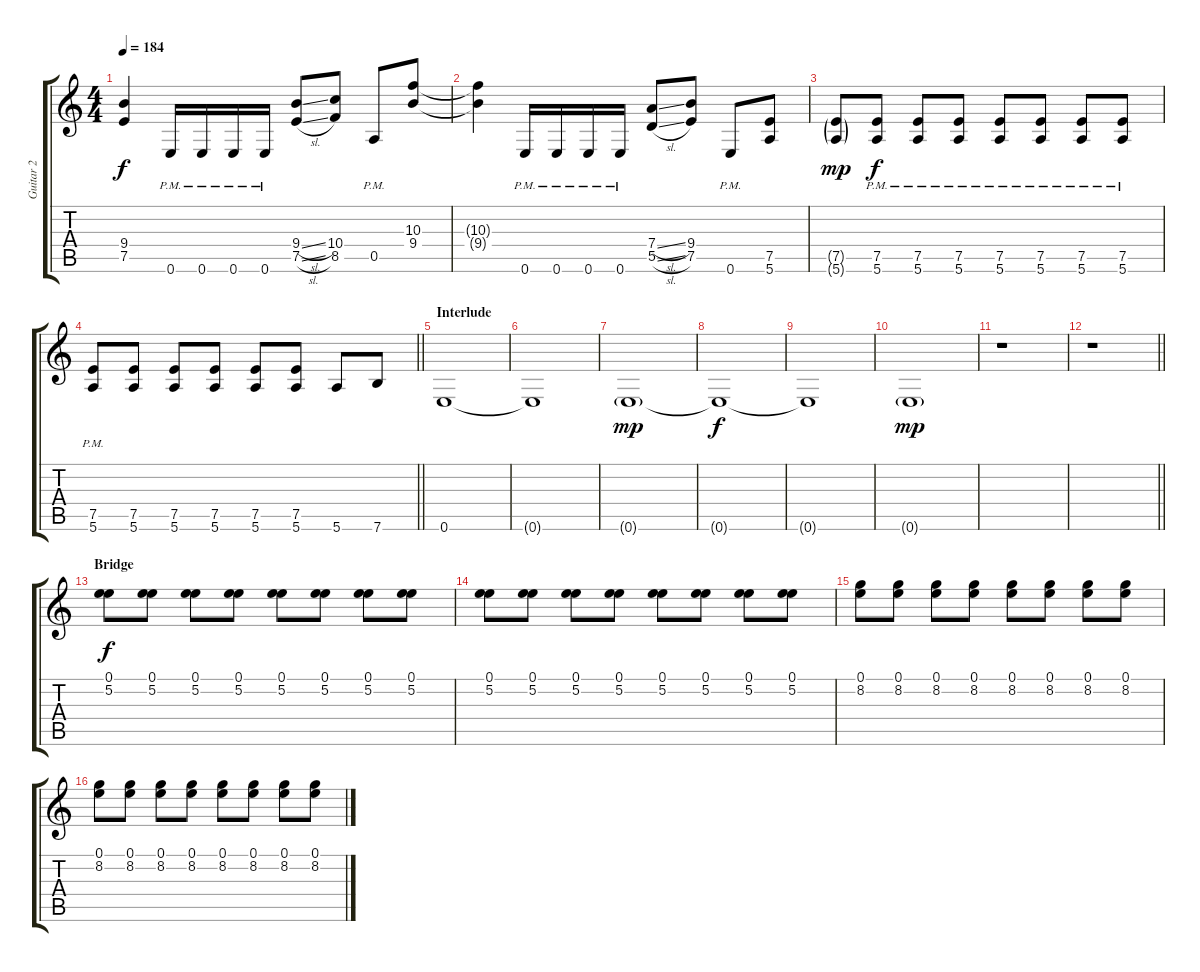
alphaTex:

\track ("Guitar 2" "Guitar 2") {instrument distortionguitar}
\staff {score tabs}
\tuning (E4 B3 G3 D3 A2 E2) {hide}
\ts (4 4)
\tempo 184
\clef g2
\ks c
(9.4{t} 7.5{t}).4{dy f} 0.6{pm}.16 0.6{pm}.16 0.6{pm}.16 0.6{pm}.16 (9.4{sl} 7.5{sl}).8 (10.4 8.5).8 0.5{pm}.8 (10.3 9.4).8 |
(10.3{t} 9.4{t}).4 0.6{pm}.16 0.6{pm}.16 0.6{pm}.16 0.6{pm}.16 (7.4{sl} 5.5{sl}).8 (9.4 7.5).8 0.6{pm}.8 (7.5 5.6).8 |
(7.5{g} 5.6{g}).8{dy mp} (7.5{pm} 5.6{pm}).8{dy f} (7.5{pm} 5.6{pm}).8 (7.5{pm} 5.6{pm}).8 (7.5{pm} 5.6{pm}).8 (7.5{pm} 5.6{pm}).8 (7.5{pm} 5.6{pm}).8 (7.5{pm} 5.6{pm}).8 |
\barLineRight lightlight
(7.5{pm} 5.6{pm}).8 (7.5 5.6).8 (7.5 5.6).8 (7.5 5.6).8 (7.5 5.6).8 (7.5 5.6).8 5.6.8 7.6.8 |
\section ("" "Interlude")
0.6.1 |
0.6{t}.1 |
0.6{g}.1{dy mp volume 13 instrument distortionguitar} |
0.6{t}.1{dy f} |
0.6{t}.1 |
0.6{g}.1{dy mp} |
r.1 |
\barLineRight lightlight
r.1 |
\section ("" "Bridge")
(0.1 5.2).8{dy f} (0.1 5.2).8 (0.1 5.2).8 (0.1 5.2).8 (0.1 5.2).8 (0.1 5.2).8 (0.1 5.2).8 (0.1 5.2).8 |
(0.1 5.2).8 (0.1 5.2).8 (0.1 5.2).8 (0.1 5.2).8 (0.1 5.2).8 (0.1 5.2).8 (0.1 5.2).8 (0.1 5.2).8 |
(0.1 8.2).8 (0.1 8.2).8 (0.1 8.2).8 (0.1 8.2).8 (0.1 8.2).8 (0.1 8.2).8 (0.1 8.2).8 (0.1 8.2).8 |
(0.1 8.2).8 (0.1 8.2).8 (0.1 8.2).8 (0.1 8.2).8 (0.1 8.2).8 (0.1 8.2).8 (0.1 8.2).8 (0.1 8.2).8
